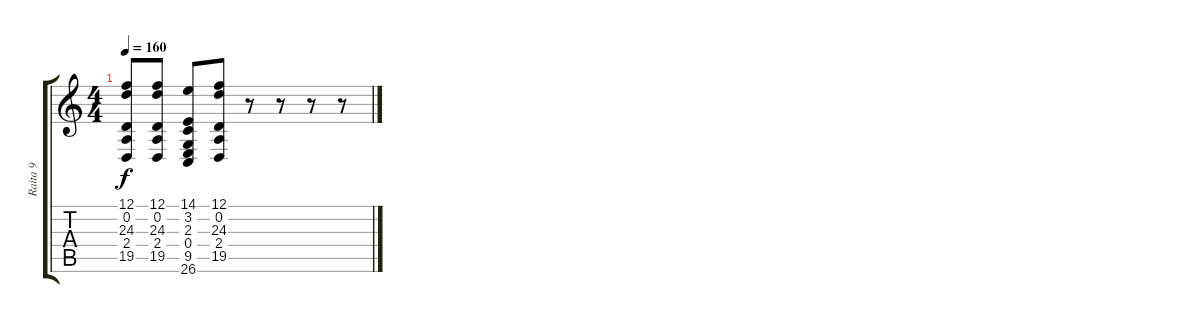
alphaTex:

\track ("Raita 9" "Raita 9") {instrument stringensemble1}
\staff {score tabs}
\tuning (D4 A3 F3 C3 G2 D2) {hide}
\ts (4 4)
\tempo 160
\clef g2
\ks c
(12.1 0.2 24.3 2.4 19.5).8{dy f} (12.1 0.2 24.3 2.4 19.5).8 (14.1 3.2 2.3 0.4 9.5 26.6).8 (12.1 0.2 24.3 2.4 19.5).8 r.8 r.8 r.8 r.8
